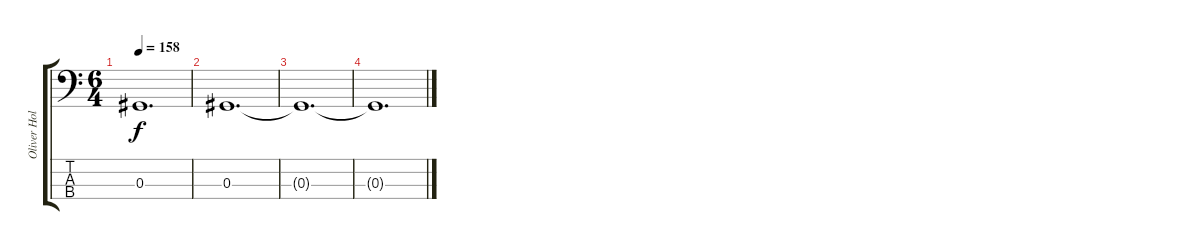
\track ("Oliver Holzwarth" "Oliver Hol") {instrument electricbassfinger}
\staff {score tabs}
\tuning (Gb2 Db2 Ab1 Eb1) {hide}
\ts (6 4)
\tempo 158
\clef f4
\ks c
0.3.1{d dy f} |
0.3.1{d} |
0.3{t}.1{d volume 0} |
0.3{t}.1{d}
